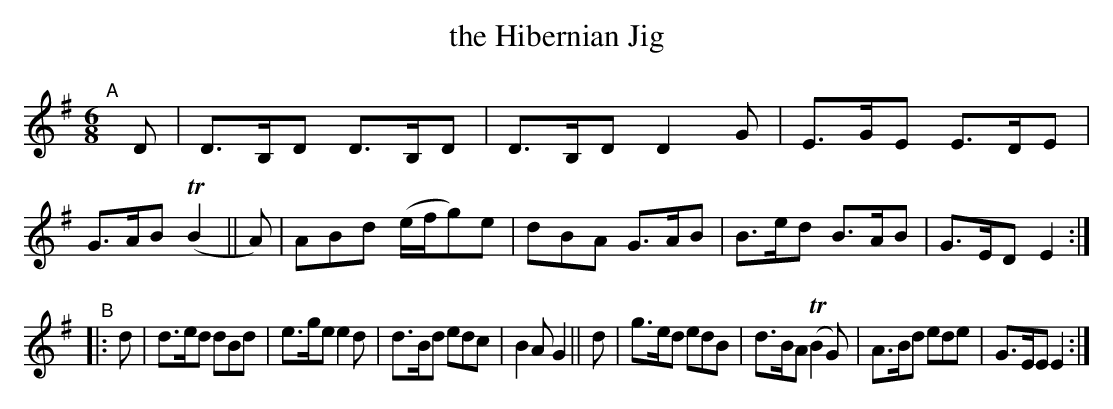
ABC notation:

X:1
T: the Hibernian Jig
M: 6/8
L: 1/8
K: G	% ending on Em
"^A"[|]\
D | D>B,D D>B,D | D>B,D D2G | E>GE E>DE | G>AB (TB2 ||\
A)| ABd (e/f/g)e | dBA G>AB | B>ed B>AB | G>ED E2 :|
"^B"|:\
d | d>ed dBd | e>ge e2d | d>Bd edc | B2A G2 ||\
d | g>ed edB | d>BA (TB2G) | A>Bd ede | G>EE E2 :|
